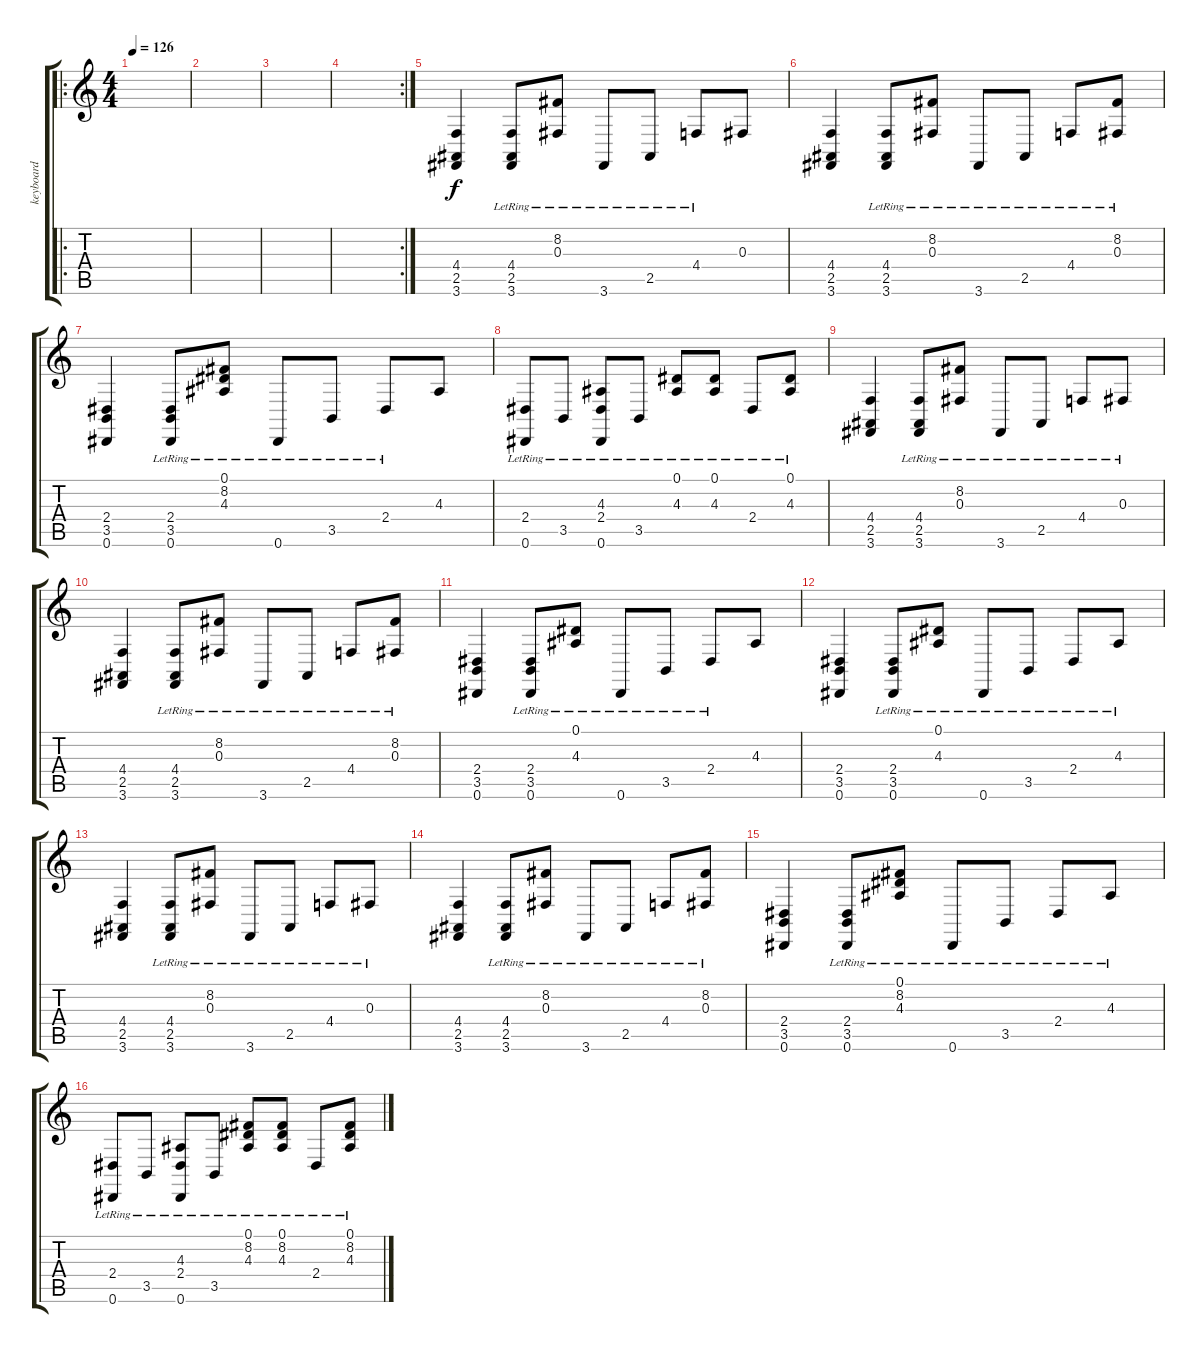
\track ("keyboard" "keyboard") {instrument brightacousticpiano}
\staff {score tabs}
\tuning (Eb4 Bb3 Gb3 Db3 Ab2 Eb2) {hide}
\ro
\ts (4 4)
\tempo 126
\clef g2
\ks c
|
|
|
\rc 2
|
(4.4 2.5 3.6).4{volume 0} (4.4{lr} 2.5{lr} 3.6).8{volume 12} (8.2{lr} 0.3{lr}).8 3.6{lr}.8 2.5{lr}.8 4.4{lr}.8 0.3.8 |
(4.4 2.5 3.6).4 (4.4{lr} 2.5{lr} 3.6{lr}).8 (8.2{lr} 0.3{lr}).8 3.6{lr}.8 2.5{lr}.8 4.4{lr}.8 (8.2{lr} 0.3{lr}).8 |
(2.4 3.5 0.6).4 (2.4{lr} 3.5{lr} 0.6{lr}).8 (0.1{lr} 8.2{lr} 4.3{lr}).8 0.6{lr}.8 3.5{lr}.8 2.4{lr}.8 4.3.8 |
(2.4{lr} 0.6{lr}).8 3.5{lr}.8 (4.3 2.4{lr} 0.6).8 3.5{lr}.8 (0.1{lr} 4.3).8 (0.1{lr} 4.3{lr}).8 2.4{lr}.8 (0.1{lr} 4.3{lr}).8 |
(4.4 2.5 3.6).4 (4.4{lr} 2.5{lr} 3.6{lr}).8 (8.2{lr} 0.3{lr}).8 3.6{lr}.8 2.5{lr}.8 4.4{lr}.8 0.3{lr}.8 |
(4.4 2.5 3.6).4 (4.4{lr} 2.5{lr} 3.6{lr}).8 (8.2{lr} 0.3{lr}).8 3.6{lr}.8 2.5{lr}.8 4.4{lr}.8 (8.2{lr} 0.3{lr}).8 |
(2.4 3.5 0.6).4 (2.4{lr} 3.5{lr} 0.6{lr}).8 (0.1{lr} 4.3{lr}).8 0.6{lr}.8 3.5{lr}.8 2.4{lr}.8 4.3.8 |
(2.4 3.5 0.6).4 (2.4{lr} 3.5{lr} 0.6{lr}).8 (0.1{lr} 4.3{lr}).8 0.6{lr}.8 3.5{lr}.8 2.4{lr}.8 4.3{lr}.8 |
(4.4 2.5 3.6).4 (4.4{lr} 2.5{lr} 3.6{lr}).8 (8.2{lr} 0.3{lr}).8 3.6{lr}.8 2.5{lr}.8 4.4{lr}.8 0.3{lr}.8 |
(4.4 2.5 3.6).4 (4.4{lr} 2.5{lr} 3.6{lr}).8 (8.2{lr} 0.3{lr}).8 3.6{lr}.8 2.5{lr}.8 4.4{lr}.8 (8.2{lr} 0.3{lr}).8 |
(2.4 3.5 0.6).4 (2.4{lr} 3.5{lr} 0.6{lr}).8 (0.1{lr} 8.2{lr} 4.3{lr}).8 0.6{lr}.8 3.5{lr}.8 2.4{lr}.8 4.3{lr}.8 |
(2.4{lr} 0.6{lr}).8 3.5{lr}.8 (4.3{lr} 2.4{lr} 0.6).8 3.5{lr}.8 (0.1{lr} 8.2{lr} 4.3{lr}).8 (0.1{lr} 8.2{lr} 4.3{lr}).8 2.4{lr}.8 (0.1{lr} 8.2{lr} 4.3{lr}).8
